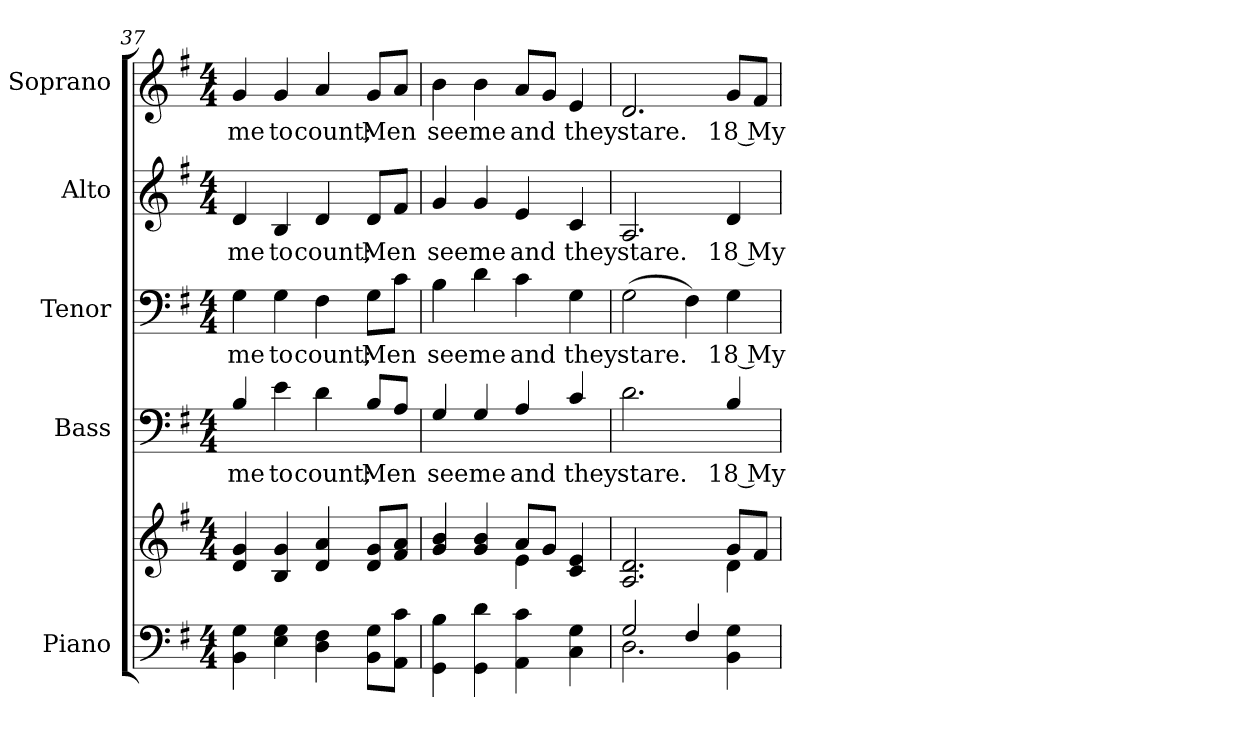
**kern	**kern	**kern	**text	**kern	**text	**kern	**text	**kern	**text
*part5	*part5	*part4	*part4	*part3	*part3	*part2	*part2	*part1	*part1
*staff6	*staff5	*staff4	*staff4	*staff3	*staff3	*staff2	*staff2	*staff1	*staff1
*I"Piano	*	*I"Bass	*	*I"Tenor	*	*I"Alto	*	*I"Soprano	*
*clefF4	*clefG2	*clefF4	*	*clefF4	*	*clefG2	*	*clefG2	*
*	*	*ITrd7c12	*	*	*	*	*	*	*
*k[f#]	*k[f#]	*k[f#]	*	*k[f#]	*	*k[f#]	*	*k[f#]	*
*G:	*G:	*G:	*	*G:	*	*G:	*	*G:	*
*M4/4	*M4/4	*M4/4	*	*M4/4	*	*M4/4	*	*M4/4	*
=37	=37	=37	=37	=37	=37	=37	=37	=37	=37
*	*^	*	*	*	*	*	*	*	*
!	!	!	!	!LO:LY:b:color=#000000	!	!	!	!	!	!
!	!	!	!	!	!	!LO:LY:b:color=#000000	!	!	!	!
!	!	!	!	!	!	!	!	!LO:LY:b:color=#000000	!	!
!	!	!	!	!	!	!	!	!	!	!LO:LY:b:color=#000000
4BBi\ 4Gi	4di/ 4gi	4ryy	4BBi/	me	4Gi\	me	4di/	me	4gi/	me
!	!	!	!	!LO:LY:b:color=#000000	!	!	!	!	!	!
!	!	!	!	!	!	!LO:LY:b:color=#000000	!	!	!	!
!	!	!	!	!	!	!	!	!LO:LY:b:color=#000000	!	!
!	!	!	!	!	!	!	!	!	!	!LO:LY:b:color=#000000
4Ei\ 4Gi	4Bi/ 4gi	4ryy	4Ei\	to	4Gi\	to	4Bi/	to	4gi/	to
!	!	!	!	!LO:LY:b:color=#000000	!	!	!	!	!	!
!	!	!	!	!	!	!LO:LY:b:color=#000000	!	!	!	!
!	!	!	!	!	!	!	!	!LO:LY:b:color=#000000	!	!
!	!	!	!	!	!	!	!	!	!	!LO:LY:b:color=#000000
4Di\ 4F#i	4di/ 4ai	4ryy	4Di\	count;	4F#i\	count;	4di/	count;	4ai/	count;
!	!	!	!	!LO:LY:b:color=#000000	!	!	!	!	!	!
!	!	!	!	!	!	!LO:LY:b:color=#000000	!	!	!	!
!	!	!	!	!	!	!	!	!LO:LY:b:color=#000000	!	!
!	!	!	!	!	!	!	!	!	!	!LO:LY:b:color=#000000
8BBi\ 8GiL	8di/ 8giL	4ryy	8BBi/L	Men	8Gi\L	Men	8di/L	Men	8gi/L	Men
8AAi\ 8ciJ	8f#i/ 8aiJ	.	8AAi/J	.	8ci\J	.	8f#i/J	.	8ai/J	.
=38	=38	=38	=38	=38	=38	=38	=38	=38	=38	=38
!	!	!	!	!LO:LY:b:color=#000000	!	!	!	!	!	!
!	!	!	!	!	!	!LO:LY:b:color=#000000	!	!	!	!
!	!	!	!	!	!	!	!	!LO:LY:b:color=#000000	!	!
!	!	!	!	!	!	!	!	!	!	!LO:LY:b:color=#000000
4GGi\ 4Bi	4gi/ 4bi	2ryy	4GGi/	see	4Bi\	see	4gi/	see	4bi\	see
!	!	!	!	!LO:LY:b:color=#000000	!	!	!	!	!	!
!	!	!	!	!	!	!LO:LY:b:color=#000000	!	!	!	!
!	!	!	!	!	!	!	!	!LO:LY:b:color=#000000	!	!
!	!	!	!	!	!	!	!	!	!	!LO:LY:b:color=#000000
4GGi\ 4di	4gi/ 4bi	.	4GGi/	me	4di\	me	4gi/	me	4bi\	me
!	!	!	!	!LO:LY:b:color=#000000	!	!	!	!	!	!
!	!	!	!	!	!	!LO:LY:b:color=#000000	!	!	!	!
!	!	!	!	!	!	!	!	!LO:LY:b:color=#000000	!	!
!	!	!	!	!	!	!	!	!	!	!LO:LY:b:color=#000000
4AAi\ 4ci	8ai/L	4ei\	4AAi/	and	4ci\	and	4ei/	and	8ai/L	and
.	8gi/J	.	.	.	.	.	.	.	8gi/J	.
!	!	!	!	!LO:LY:b:color=#000000	!	!	!	!	!	!
!	!	!	!	!	!	!LO:LY:b:color=#000000	!	!	!	!
!	!	!	!	!	!	!	!	!LO:LY:b:color=#000000	!	!
!	!	!	!	!	!	!	!	!	!	!LO:LY:b:color=#000000
4Ci\ 4Gi	4ci/ 4ei	4ryy	4Ci/	they	4Gi\	they	4ci/	they	4ei/	they
=39	=39	=39	=39	=39	=39	=39	=39	=39	=39	=39
*^	*	*	*	*	*	*	*	*	*	*
!	!	!	!	!	!LO:LY:b:color=#000000	!	!	!	!	!	!
!	!	!	!	!	!	!	!LO:LY:b:color=#000000	!	!	!	!
!	!	!	!	!	!	!	!	!	!LO:LY:b:color=#000000	!	!
!	!	!	!	!	!	!	!	!	!	!	!LO:LY:b:color=#000000
2Gi/	2.Di\	2.Ai/ 2.di	2ryy	2.Di\	stare.	(2Gi\	stare.	2.Ai/	stare.	2.di/	stare.
4F#i/	.	.	4ryy	.	.	4F#i\)	.	.	.	.	.
!	!	!	!	!	!LO:LY:b:color=#000000	!	!	!	!	!	!
!	!	!	!	!	!	!	!LO:LY:b:color=#000000	!	!	!	!
!	!	!	!	!	!	!	!	!	!LO:LY:b:color=#000000	!	!
!	!	!	!	!	!	!	!	!	!	!	!LO:LY:b:color=#000000
4BBi\ 4Gi	4ryy	8gi/L	4di\	4BBi/	18 My	4Gi\	18 My	4di/	18 My	8gi/L	18 My
.	.	8f#i/J	.	.	.	.	.	.	.	8f#i/J	.
*v	*v	*	*	*	*	*	*	*	*	*	*
*	*v	*v	*	*	*	*	*	*	*	*
=	=	=	=	=	=	=	=	=	=
*-	*-	*-	*-	*-	*-	*-	*-	*-	*-
